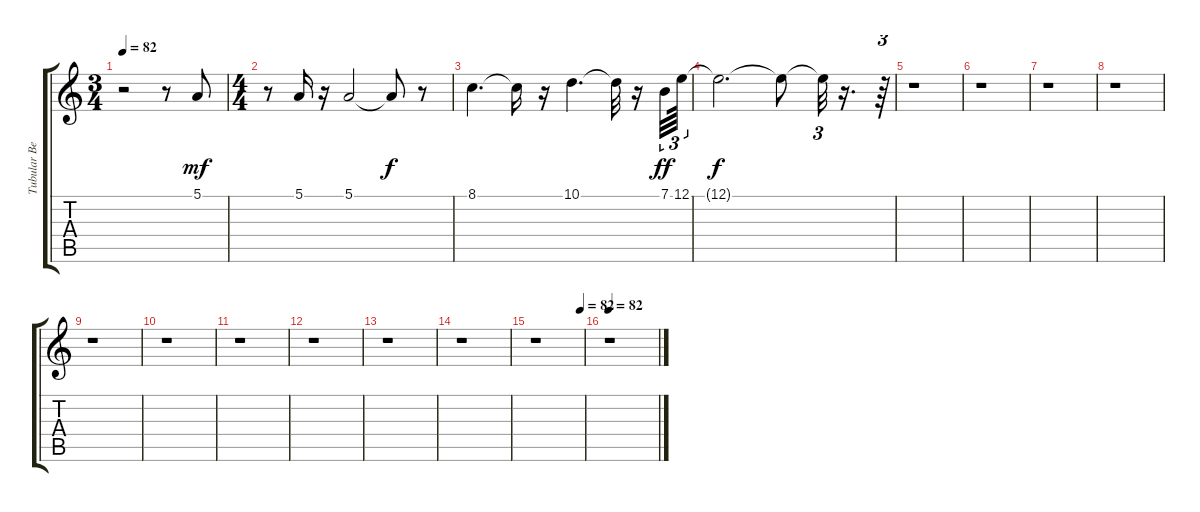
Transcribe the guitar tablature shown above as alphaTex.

\track ("Tubular Bells" "Tubular Be") {instrument tubularbells}
\staff {score tabs}
\tuning (E4 B3 G3 D3 A2 E2) {hide}
\ts (3 4)
\tempo 82
\clef g2
\ks c
r.2{dy mf} r.8 5.1.8 |
\ts (4 4)
r.8 5.1.16 r.16 5.1.2 5.1{t}.8{dy f} r.8 |
8.1.4{d} 8.1{t}.16 r.16 10.1.4{d} 10.1{t}.32 r.16 7.1.32{tu (3 2) dy ff} 12.1.64{tu (3 2)} |
12.1{t}.2{d dy f} 12.1{t}.8 12.1{t}.32{tu (3 2)} r.16{d} r.64{tu (3 2)} |
r.1 |
r.1 |
r.1 |
r.1 |
r.1 |
r.1 |
r.1 |
r.1 |
r.1 |
r.1 |
\tempo (82 0.9375)
r.1 |
\tempo 82
r.1
